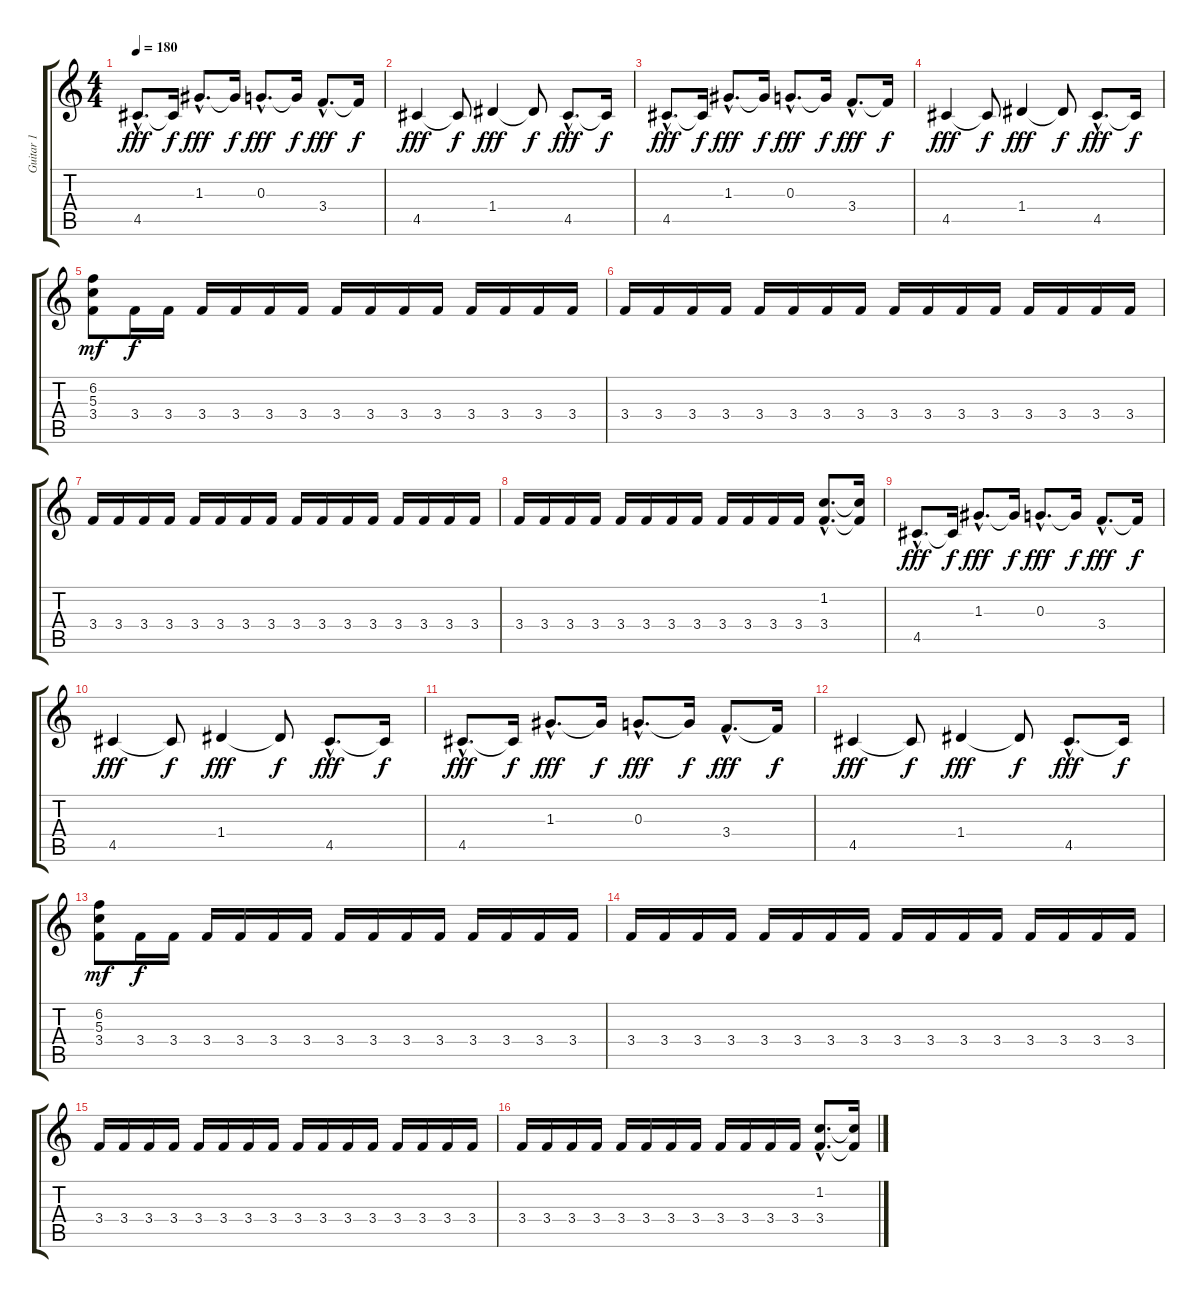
\track ("Guitar 1" "Guitar 1") {instrument distortionguitar}
\staff {score tabs}
\tuning (E4 B3 G3 D3 A2 E2) {hide}
\ts (4 4)
\tempo 180
\clef g2
\ks c
4.5{hac}.8{d dy fff} 4.5{t}.16{dy f} 1.3{hac}.8{d dy fff} 1.3{t}.16{dy f} 0.3{hac}.8{d dy fff} 0.3{t}.16{dy f} 3.4{hac}.8{d dy fff} 3.4{t}.16{dy f} |
4.5.4{dy fff} 4.5{t}.8{dy f} 1.4.4{dy fff} 1.4{t}.8{dy f} 4.5{hac}.8{d dy fff} 4.5{t}.16{dy f} |
4.5{hac}.8{d dy fff} 4.5{t}.16{dy f} 1.3{hac}.8{d dy fff} 1.3{t}.16{dy f} 0.3{hac}.8{d dy fff} 0.3{t}.16{dy f} 3.4{hac}.8{d dy fff} 3.4{t}.16{dy f} |
4.5.4{dy fff} 4.5{t}.8{dy f} 1.4.4{dy fff} 1.4{t}.8{dy f} 4.5{hac}.8{d dy fff} 4.5{t}.16{dy f} |
(6.2 5.3 3.4).8{dy mf} 3.4.16{dy f} 3.4.16 3.4.16 3.4.16 3.4.16 3.4.16 3.4.16 3.4.16 3.4.16 3.4.16 3.4.16 3.4.16 3.4.16 3.4.16 |
3.4.16 3.4.16 3.4.16 3.4.16 3.4.16 3.4.16 3.4.16 3.4.16 3.4.16 3.4.16 3.4.16 3.4.16 3.4.16 3.4.16 3.4.16 3.4.16 |
3.4.16 3.4.16 3.4.16 3.4.16 3.4.16 3.4.16 3.4.16 3.4.16 3.4.16 3.4.16 3.4.16 3.4.16 3.4.16 3.4.16 3.4.16 3.4.16 |
3.4.16 3.4.16 3.4.16 3.4.16 3.4.16 3.4.16 3.4.16 3.4.16 3.4.16 3.4.16 3.4.16 3.4.16 (1.2{hac} 3.4{hac}).8{d} (1.2{t} 3.4{t}).16 |
4.5{hac}.8{d dy fff} 4.5{t}.16{dy f} 1.3{hac}.8{d dy fff} 1.3{t}.16{dy f} 0.3{hac}.8{d dy fff} 0.3{t}.16{dy f} 3.4{hac}.8{d dy fff} 3.4{t}.16{dy f} |
4.5.4{dy fff} 4.5{t}.8{dy f} 1.4.4{dy fff} 1.4{t}.8{dy f} 4.5{hac}.8{d dy fff} 4.5{t}.16{dy f} |
4.5{hac}.8{d dy fff} 4.5{t}.16{dy f} 1.3{hac}.8{d dy fff} 1.3{t}.16{dy f} 0.3{hac}.8{d dy fff} 0.3{t}.16{dy f} 3.4{hac}.8{d dy fff} 3.4{t}.16{dy f} |
4.5.4{dy fff} 4.5{t}.8{dy f} 1.4.4{dy fff} 1.4{t}.8{dy f} 4.5{hac}.8{d dy fff} 4.5{t}.16{dy f} |
(6.2 5.3 3.4).8{dy mf} 3.4.16{dy f} 3.4.16 3.4.16 3.4.16 3.4.16 3.4.16 3.4.16 3.4.16 3.4.16 3.4.16 3.4.16 3.4.16 3.4.16 3.4.16 |
3.4.16 3.4.16 3.4.16 3.4.16 3.4.16 3.4.16 3.4.16 3.4.16 3.4.16 3.4.16 3.4.16 3.4.16 3.4.16 3.4.16 3.4.16 3.4.16 |
3.4.16 3.4.16 3.4.16 3.4.16 3.4.16 3.4.16 3.4.16 3.4.16 3.4.16 3.4.16 3.4.16 3.4.16 3.4.16 3.4.16 3.4.16 3.4.16 |
3.4.16 3.4.16 3.4.16 3.4.16 3.4.16 3.4.16 3.4.16 3.4.16 3.4.16 3.4.16 3.4.16 3.4.16 (1.2{hac} 3.4{hac}).8{d} (1.2{t} 3.4{t}).16
